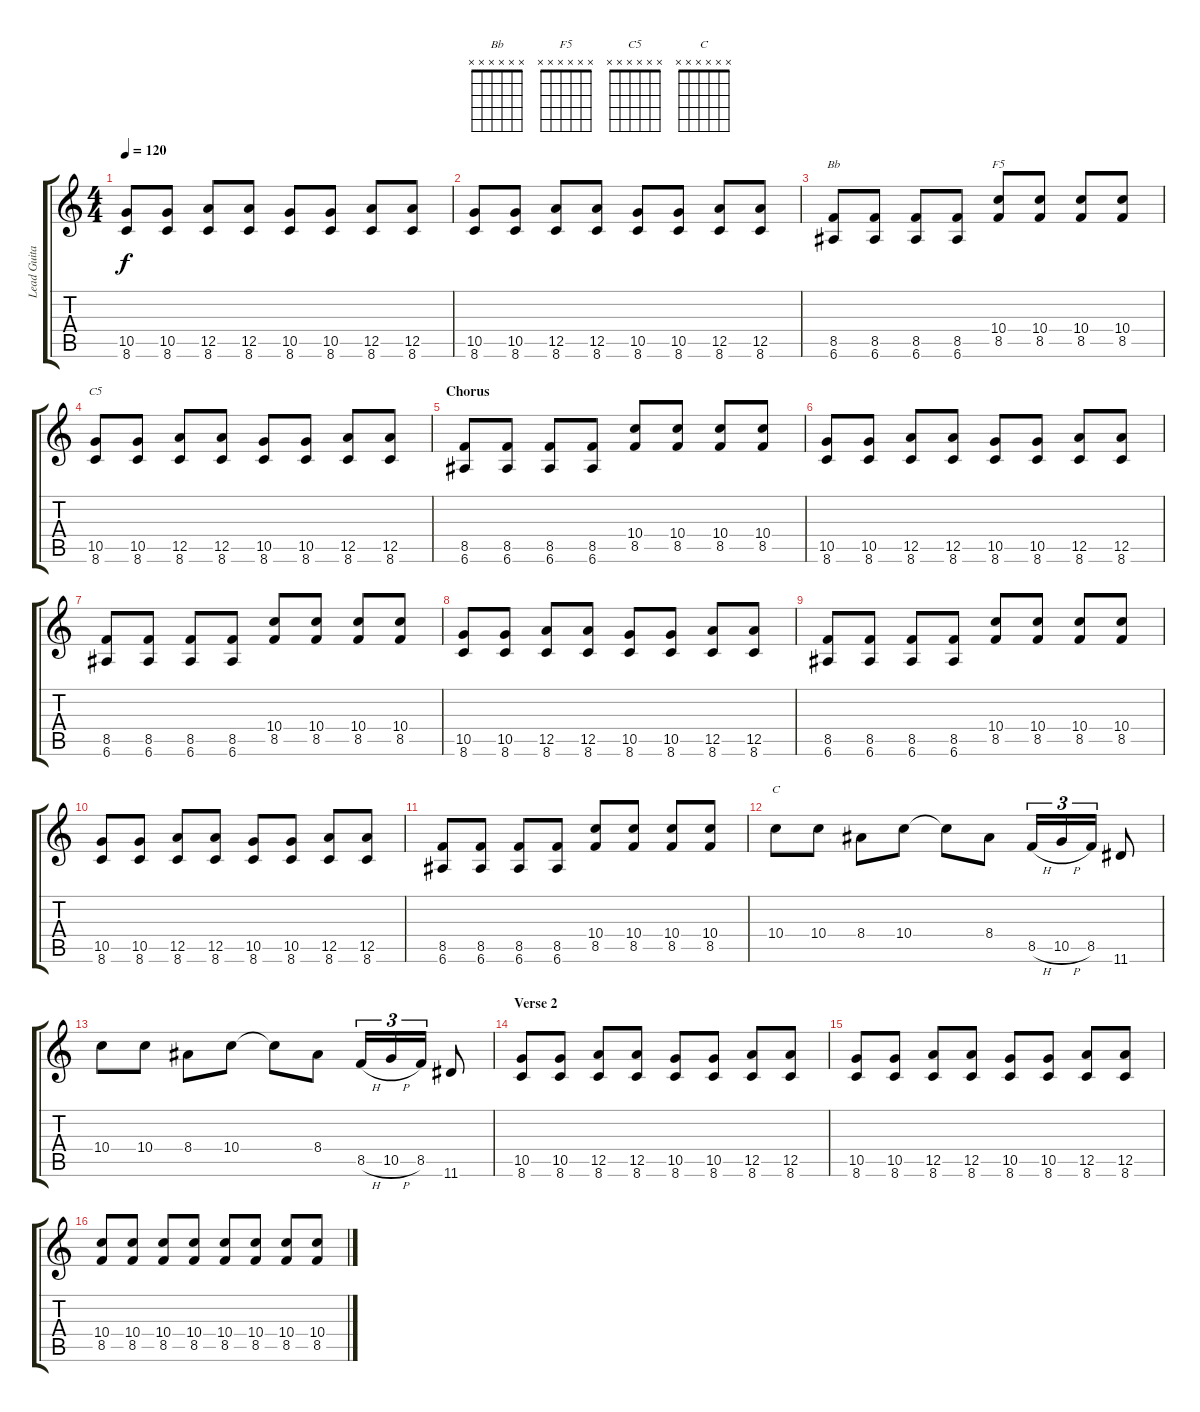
\track ("Lead Guitar " "Lead Guita") {instrument overdrivenguitar}
\staff {score tabs}
\tuning (E4 B3 G3 D3 A2 E2) {hide}
\chord ("Bb" x x x x x x)
\chord ("F5" x x x x x x)
\chord ("C5" x x x x x x)
\chord ("C" x x x x x x)
\ts (4 4)
\tempo 120
\clef g2
\ks c
(10.5 8.6).8{dy f} (10.5 8.6).8 (12.5 8.6).8 (12.5 8.6).8 (10.5 8.6).8 (10.5 8.6).8 (12.5 8.6).8 (12.5 8.6).8 |
(10.5 8.6).8 (10.5 8.6).8 (12.5 8.6).8 (12.5 8.6).8 (10.5 8.6).8 (10.5 8.6).8 (12.5 8.6).8 (12.5 8.6).8 |
(8.5 6.6).8{ch "Bb"} (8.5 6.6).8 (8.5 6.6).8 (8.5 6.6).8 (10.4 8.5).8{ch "F5"} (10.4 8.5).8 (10.4 8.5).8 (10.4 8.5).8 |
(10.5 8.6).8{ch "C5"} (10.5 8.6).8 (12.5 8.6).8 (12.5 8.6).8 (10.5 8.6).8 (10.5 8.6).8 (12.5 8.6).8 (12.5 8.6).8 |
\section ("" "Chorus")
(8.5 6.6).8 (8.5 6.6).8 (8.5 6.6).8 (8.5 6.6).8 (10.4 8.5).8 (10.4 8.5).8 (10.4 8.5).8 (10.4 8.5).8 |
(10.5 8.6).8 (10.5 8.6).8 (12.5 8.6).8 (12.5 8.6).8 (10.5 8.6).8 (10.5 8.6).8 (12.5 8.6).8 (12.5 8.6).8 |
(8.5 6.6).8 (8.5 6.6).8 (8.5 6.6).8 (8.5 6.6).8 (10.4 8.5).8 (10.4 8.5).8 (10.4 8.5).8 (10.4 8.5).8 |
(10.5 8.6).8 (10.5 8.6).8 (12.5 8.6).8 (12.5 8.6).8 (10.5 8.6).8 (10.5 8.6).8 (12.5 8.6).8 (12.5 8.6).8 |
(8.5 6.6).8 (8.5 6.6).8 (8.5 6.6).8 (8.5 6.6).8 (10.4 8.5).8 (10.4 8.5).8 (10.4 8.5).8 (10.4 8.5).8 |
(10.5 8.6).8 (10.5 8.6).8 (12.5 8.6).8 (12.5 8.6).8 (10.5 8.6).8 (10.5 8.6).8 (12.5 8.6).8 (12.5 8.6).8 |
(8.5 6.6).8 (8.5 6.6).8 (8.5 6.6).8 (8.5 6.6).8 (10.4 8.5).8 (10.4 8.5).8 (10.4 8.5).8 (10.4 8.5).8 |
10.4.8{ch "C"} 10.4.8 8.4.8 10.4.8 10.4{t}.8 8.4.8 8.5{h}.16{tu (3 2)} 10.5{h}.16{tu (3 2)} 8.5.16{tu (3 2)} 11.6.8 |
10.4.8 10.4.8 8.4.8 10.4.8 10.4{t}.8 8.4.8 8.5{h}.16{tu (3 2)} 10.5{h}.16{tu (3 2)} 8.5.16{tu (3 2)} 11.6.8 |
\section ("" "Verse 2")
(10.5 8.6).8 (10.5 8.6).8 (12.5 8.6).8 (12.5 8.6).8 (10.5 8.6).8 (10.5 8.6).8 (12.5 8.6).8 (12.5 8.6).8 |
(10.5 8.6).8 (10.5 8.6).8 (12.5 8.6).8 (12.5 8.6).8 (10.5 8.6).8 (10.5 8.6).8 (12.5 8.6).8 (12.5 8.6).8 |
(10.4 8.5).8 (10.4 8.5).8 (10.4 8.5).8 (10.4 8.5).8 (10.4 8.5).8 (10.4 8.5).8 (10.4 8.5).8 (10.4 8.5).8
